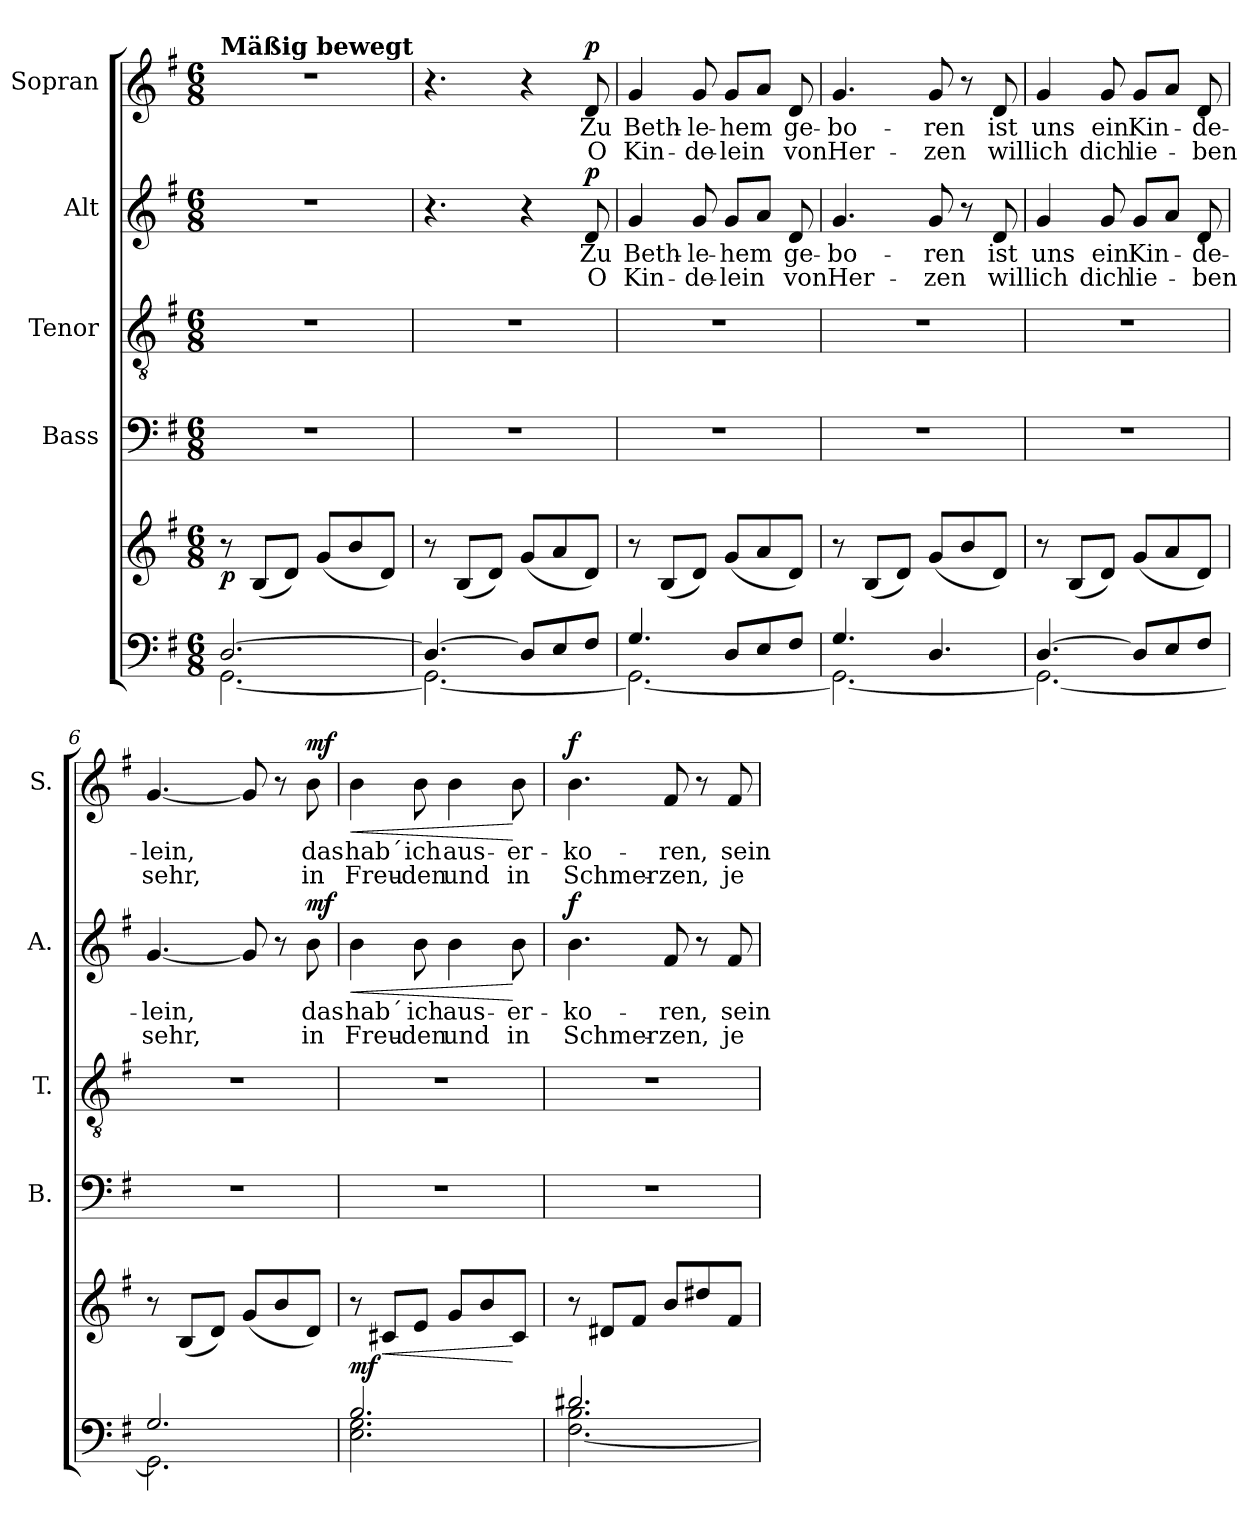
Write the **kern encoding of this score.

**kern	**kern	**dynam	**kern	**kern	**kern	**text	**text	**dynam	**kern	**text	**text	**dynam
*part5	*part5	*part5	*part4	*part3	*part2	*part2	*part2	*part2	*part1	*part1	*part1	*part1
*staff6	*staff5	*staff5/6	*staff4	*staff3	*staff2	*staff2	*staff2	*staff2	*staff1	*staff1	*staff1	*staff1
*	*	*	*I"Bass	*I"Tenor	*I"Alt	*	*	*	*I"Sopran	*	*	*
*	*	*	*I'B.	*I'T.	*I'A.	*	*	*	*I'S.	*	*	*
*clefF4	*clefG2	*	*clefF4	*clefGv2	*clefG2	*	*	*	*clefG2	*	*	*
*k[f#]	*k[f#]	*	*k[f#]	*k[f#]	*k[f#]	*	*	*	*k[f#]	*	*	*
*G:	*G:	*	*G:	*G:	*G:	*	*	*	*G:	*	*	*
*M6/8	*M6/8	*	*M6/8	*M6/8	*M6/8	*	*	*	*M6/8	*	*	*
=1	=1	=1	=1	=1	=1	=1	=1	=1	=1	=1	=1	=1
*^	*	*	*	*	*	*	*	*	*	*	*	*
!	!	!	!	!	!	!	!	!	!	!LO:TX:a:B:t=Mäßig bewegt	!	!	!
!	!	!	!LO:DY:b	!	!	!	!	!	!	!	!	!	!
[>2.D/	[<2.GG\	8r	p	2.r	2.r	2.r	.	.	.	2.r	.	.	.
.	.	(<8B/L	.	.	.	.	.	.	.	.	.	.	.
.	.	8d/J)	.	.	.	.	.	.	.	.	.	.	.
.	.	(<8g/L	.	.	.	.	.	.	.	.	.	.	.
.	.	8b/	.	.	.	.	.	.	.	.	.	.	.
.	.	8d/J)	.	.	.	.	.	.	.	.	.	.	.
=2	=2	=2	=2	=2	=2	=2	=2	=2	=2	=2	=2	=2	=2
4.D/_	2.GG\_	8r	.	2.r	2.r	4.r	.	.	.	4.r	.	.	.
.	.	(<8B/L	.	.	.	.	.	.	.	.	.	.	.
.	.	8d/J)	.	.	.	.	.	.	.	.	.	.	.
8D/L]	.	(<8g/L	.	.	.	4r	.	.	.	4r	.	.	.
8E/	.	8a/	.	.	.	.	.	.	.	.	.	.	.
!	!	!	!	!	!	!	!LO:LY:b	!LO:LY:b	!LO:DY:a	!	!LO:LY:b	!LO:LY:b	!LO:DY:a
8F#/J	.	8d/J)	.	.	.	8d/	Zu	O	p	8d/	Zu	O	p
=3	=3	=3	=3	=3	=3	=3	=3	=3	=3	=3	=3	=3	=3
!	!	!	!	!	!	!	!LO:LY:b	!LO:LY:b	!	!	!LO:LY:b	!LO:LY:b	!
4.G/	2.GG\_	8r	.	2.r	2.r	4g/	Beth-	Kin-	.	4g/	Beth-	Kin-	.
.	.	(<8B/L	.	.	.	.	.	.	.	.	.	.	.
!	!	!	!	!	!	!	!LO:LY:b	!LO:LY:b	!	!	!LO:LY:b	!LO:LY:b	!
.	.	8d/J)	.	.	.	8g/	-le-	-de-	.	8g/	-le-	-de-	.
!	!	!	!	!	!	!	!LO:LY:b	!LO:LY:b	!	!	!LO:LY:b	!LO:LY:b	!
8D/L	.	(<8g/L	.	.	.	8g/L	-hem	-lein	.	8g/L	-hem	-lein	.
8E/	.	8a/	.	.	.	8a/J	.	.	.	8a/J	.	.	.
!	!	!	!	!	!	!	!LO:LY:b	!LO:LY:b	!	!	!LO:LY:b	!LO:LY:b	!
8F#/J	.	8d/J)	.	.	.	8d/	ge-	von	.	8d/	ge-	von	.
=4	=4	=4	=4	=4	=4	=4	=4	=4	=4	=4	=4	=4	=4
!	!	!	!	!	!	!	!LO:LY:b	!LO:LY:b	!	!	!LO:LY:b	!LO:LY:b	!
4.G/	2.GG\_	8r	.	2.r	2.r	4.g/	-bo-	Her-	.	4.g/	-bo-	Her-	.
.	.	(<8B/L	.	.	.	.	.	.	.	.	.	.	.
.	.	8d/J)	.	.	.	.	.	.	.	.	.	.	.
!	!	!	!	!	!	!	!LO:LY:b	!LO:LY:b	!	!	!LO:LY:b	!LO:LY:b	!
4.D/	.	(<8g/L	.	.	.	8g/	-ren	-zen	.	8g/	-ren	-zen	.
.	.	8b/	.	.	.	8r	.	.	.	8r	.	.	.
!	!	!	!	!	!	!	!LO:LY:b	!LO:LY:b	!	!	!LO:LY:b	!LO:LY:b	!
.	.	8d/J)	.	.	.	8d/	ist	will	.	8d/	ist	will	.
=5	=5	=5	=5	=5	=5	=5	=5	=5	=5	=5	=5	=5	=5
!	!	!	!	!	!	!	!LO:LY:b	!LO:LY:b	!	!	!LO:LY:b	!LO:LY:b	!
[>4.D/	2.GG\_	8r	.	2.r	2.r	4g/	uns	ich	.	4g/	uns	ich	.
.	.	(<8B/L	.	.	.	.	.	.	.	.	.	.	.
!	!	!	!	!	!	!	!LO:LY:b	!LO:LY:b	!	!	!LO:LY:b	!LO:LY:b	!
.	.	8d/J)	.	.	.	8g/	ein	dich	.	8g/	ein	dich	.
!	!	!	!	!	!	!	!LO:LY:b	!LO:LY:b	!	!	!LO:LY:b	!LO:LY:b	!
8D/L]	.	(<8g/L	.	.	.	8g/L	Kin-	lie-	.	8g/L	Kin-	lie-	.
8E/	.	8a/	.	.	.	8a/J	.	.	.	8a/J	.	.	.
!	!	!	!	!	!	!	!LO:LY:b	!LO:LY:b	!	!	!LO:LY:b	!LO:LY:b	!
8F#/J	.	8d/J)	.	.	.	8d/	-de-	-ben	.	8d/	-de-	-ben	.
!!LO:LB:g=z
=6	=6	=6	=6	=6	=6	=6	=6	=6	=6	=6	=6	=6	=6
!	!	!	!	!	!	!	!LO:LY:b	!LO:LY:b	!	!	!LO:LY:b	!LO:LY:b	!
2.G/	2.GG\]	8r	.	2.r	2.r	[4.g/	-lein,	sehr,	.	[4.g/	-lein,	sehr,	.
.	.	(<8B/L	.	.	.	.	.	.	.	.	.	.	.
.	.	8d/J)	.	.	.	.	.	.	.	.	.	.	.
.	.	(<8g/L	.	.	.	8g/]	.	.	.	8g/]	.	.	.
.	.	8b/	.	.	.	8r	.	.	.	8r	.	.	.
!	!	!	!	!	!	!	!LO:LY:b	!LO:LY:b	!LO:DY:a	!	!LO:LY:b	!LO:LY:b	!LO:DY:a
.	.	8d/J)	.	.	.	8b\	das	in	mf	8b\	das	in	mf
=7	=7	=7	=7	=7	=7	=7	=7	=7	=7	=7	=7	=7	=7
!	!	!	!LO:DY:b	!	!	!	!LO:LY:b	!LO:LY:b	!LO:HP:b	!	!LO:LY:b	!LO:LY:b	!LO:HP:b
2.B/	2.E\ 2.G\	8r	mf	2.r	2.r	4b\	hab´	Freu-	<	4b\	hab´	Freu-	<
!	!	!	!LO:HP:b	!	!	!	!	!	!	!	!	!	!
.	.	8c#X/L	<	.	.	.	.	.	.	.	.	.	.
!	!	!	!	!	!	!	!LO:LY:b	!LO:LY:b	!	!	!LO:LY:b	!LO:LY:b	!
.	.	8e/J	.	.	.	8b\	ich	-den	.	8b\	ich	-den	.
!	!	!	!	!	!	!	!LO:LY:b	!LO:LY:b	!	!	!LO:LY:b	!LO:LY:b	!
.	.	8g/L	.	.	.	4b\	aus-	und	.	4b\	aus-	und	.
.	.	8b/	.	.	.	.	.	.	.	.	.	.	.
!	!	!	!	!	!	!	!LO:LY:b	!LO:LY:b	!	!	!LO:LY:b	!LO:LY:b	!
.	.	8c#/J	[	.	.	8b\	-er-	in	[	8b\	-er-	in	[
=8	=8	=8	=8	=8	=8	=8	=8	=8	=8	=8	=8	=8	=8
!	!	!	!	!	!	!	!LO:LY:b	!LO:LY:b	!LO:DY:a	!	!LO:LY:b	!LO:LY:b	!LO:DY:a
2.d#X/	[<2.F#\ 2.B\	8r	.	2.r	2.r	4.b\	-ko-	Schmer-	f	4.b\	-ko-	Schmer-	f
.	.	8d#X/L	.	.	.	.	.	.	.	.	.	.	.
.	.	8f#/J	.	.	.	.	.	.	.	.	.	.	.
!	!	!	!	!	!	!	!LO:LY:b	!LO:LY:b	!	!	!LO:LY:b	!LO:LY:b	!
.	.	8b/L	.	.	.	8f#/	-ren,	-zen,	.	8f#/	-ren,	-zen,	.
.	.	8dd#X/	.	.	.	8r	.	.	.	8r	.	.	.
!	!	!	!	!	!	!	!LO:LY:b	!LO:LY:b	!	!	!LO:LY:b	!LO:LY:b	!
.	.	8f#/J	.	.	.	8f#/	sein	je	.	8f#/	sein	je	.
*v	*v	*	*	*	*	*	*	*	*	*	*	*	*
=	=	=	=	=	=	=	=	=	=	=	=	=
*-	*-	*-	*-	*-	*-	*-	*-	*-	*-	*-	*-	*-
